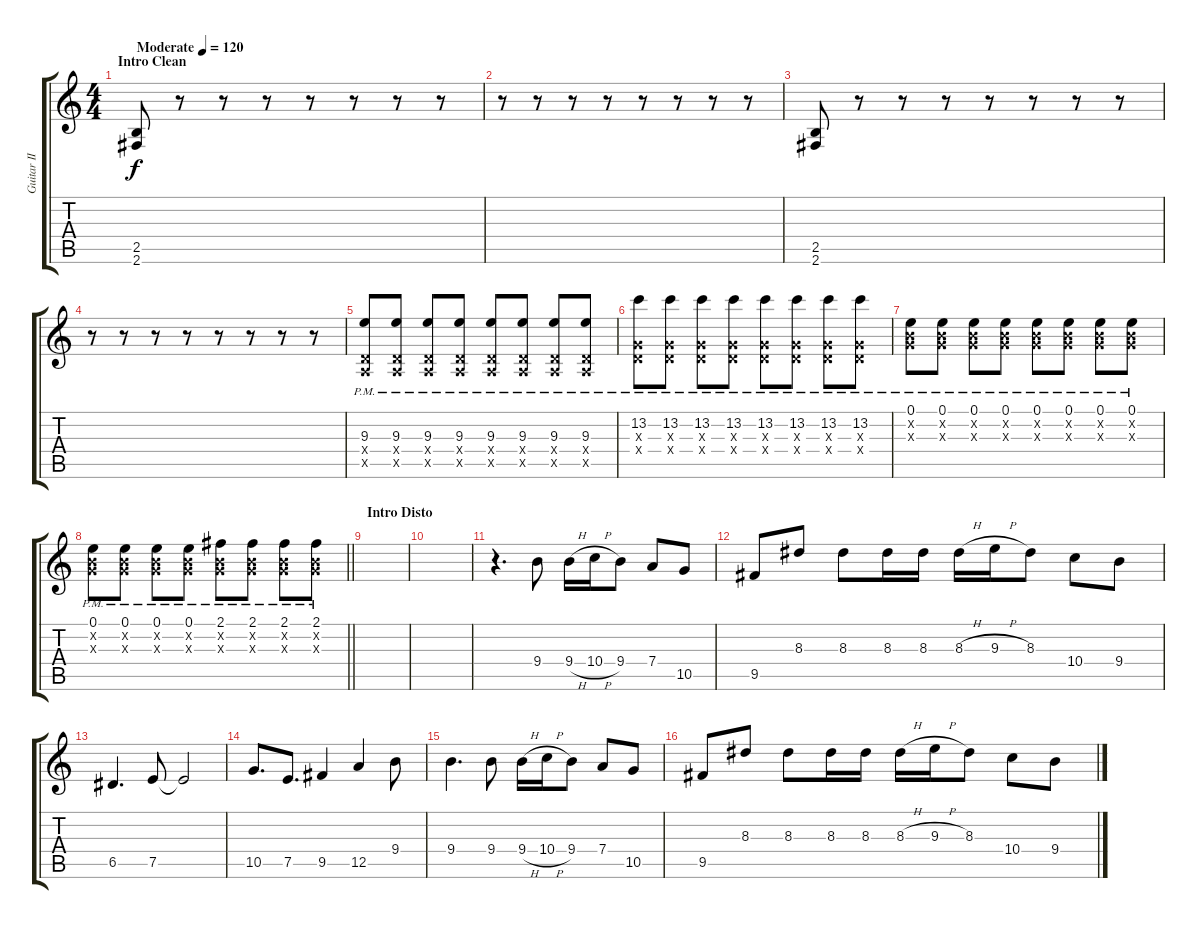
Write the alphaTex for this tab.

\track ("Guitar II" "Guitar II") {instrument distortionguitar}
\staff {score tabs}
\tuning (E4 B3 G3 D3 A2 E2) {hide}
\ts (4 4)
\section ("" "Intro Clean")
\tempo (120 "Moderate")
\clef g2
\ks c
(2.5 2.6).8{dy f volume 6 instrument acousticguitarsteel} r.8 r.8 r.8 r.8 r.8 r.8 r.8 |
r.8 r.8 r.8 r.8 r.8 r.8 r.8 r.8 |
(2.5 2.6).8 r.8 r.8 r.8 r.8 r.8 r.8 r.8 |
r.8 r.8 r.8 r.8 r.8 r.8 r.8 r.8 |
(9.3{pm} 0.4{x} 0.5{x}).8 (9.3{pm} 0.4{x} 0.5{x}).8 (9.3{pm} 0.4{x} 0.5{x}).8 (9.3{pm} 0.4{x} 0.5{x}).8 (9.3{pm} 0.4{x} 0.5{x}).8 (9.3{pm} 0.4{x} 0.5{x}).8 (9.3{pm} 0.4{x} 0.5{x}).8 (9.3{pm} 0.4{x} 0.5{x}).8 |
(13.2{pm} 0.3{x} 0.4{x}).8 (13.2{pm} 0.3{x} 0.4{x}).8 (13.2{pm} 0.3{x} 0.4{x}).8 (13.2{pm} 0.3{x} 0.4{x}).8 (13.2{pm} 0.3{x} 0.4{x}).8 (13.2{pm} 0.3{x} 0.4{x}).8 (13.2{pm} 0.3{x} 0.4{x}).8 (13.2{pm} 0.3{x} 0.4{x}).8 |
(0.1{pm} 0.2{x} 0.3{x}).8 (0.1{pm} 0.2{x} 0.3{x}).8 (0.1{pm} 0.2{x} 0.3{x}).8 (0.1{pm} 0.2{x} 0.3{x}).8 (0.1{pm} 0.2{x} 0.3{x}).8 (0.1{pm} 0.2{x} 0.3{x}).8 (0.1{pm} 0.2{x} 0.3{x}).8 (0.1{pm} 0.2{x} 0.3{x}).8 |
\barLineRight lightlight
(0.1{pm} 0.2{x} 0.3{x}).8 (0.1{pm} 0.2{x} 0.3{x}).8 (0.1{pm} 0.2{x} 0.3{x}).8 (0.1{pm} 0.2{x} 0.3{x}).8 (2.1{pm} 0.2{x} 0.3{x}).8 (2.1{pm} 0.2{x} 0.3{x}).8 (2.1{pm} 0.2{x} 0.3{x}).8 (2.1{pm} 0.2{x} 0.3{x}).8 |
\section ("" "Intro Disto")
|
|
r.4{d volume 16 instrument distortionguitar} 9.4.8 9.4{h}.16 10.4{h}.16 9.4.8 7.4.8 10.5.8 |
9.5.8 8.3.8 8.3.8 8.3.16 8.3.16 8.3{h}.16 9.3{h}.16 8.3.8 10.4.8 9.4.8 |
6.5.4{d} 7.5.8 7.5{t}.2 |
10.5.8{d} 7.5.8{d} 9.5.4 12.5.4 9.4.8 |
9.4.4{d} 9.4.8 9.4{h}.16 10.4{h}.16 9.4.8 7.4.8 10.5.8 |
9.5.8 8.3.8 8.3.8 8.3.16 8.3.16 8.3{h}.16 9.3{h}.16 8.3.8 10.4.8 9.4.8
